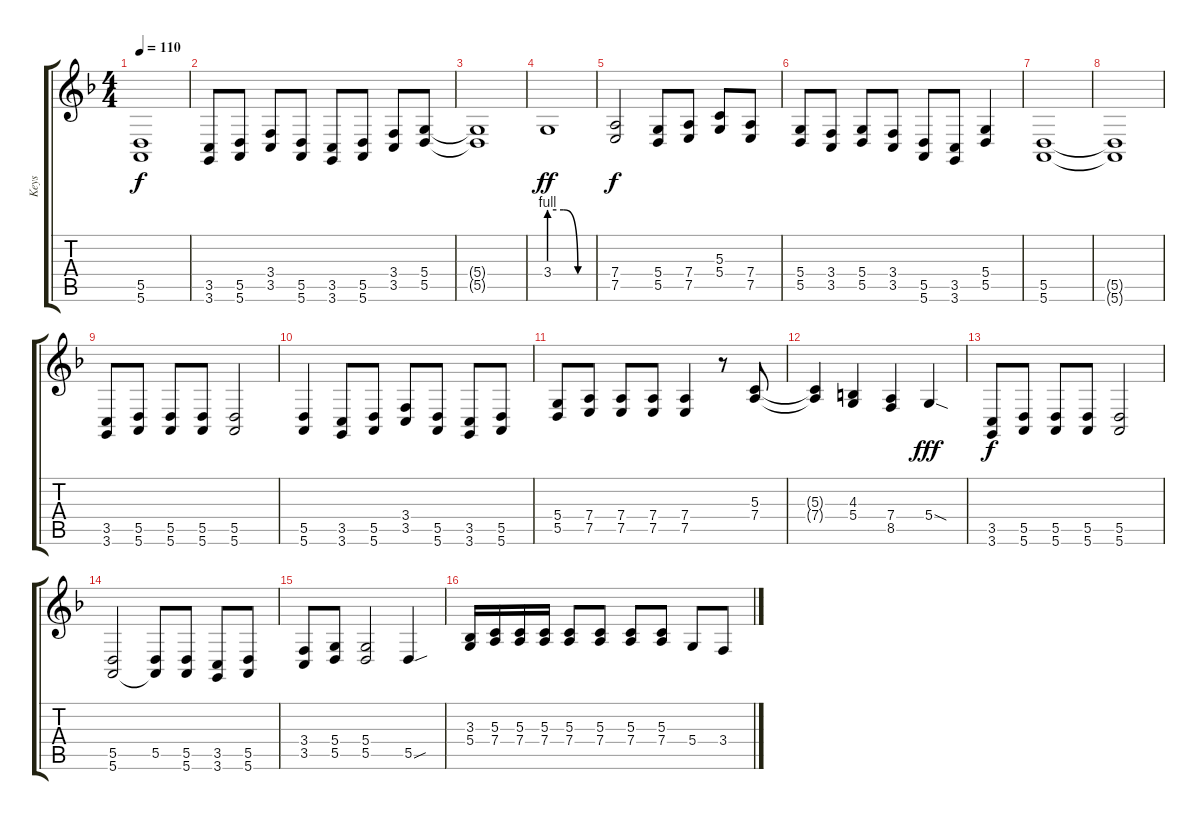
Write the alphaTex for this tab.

\track ("Keys" "Keys") {instrument drawbarorgan}
\staff {score tabs}
\tuning (E4 B3 G3 D3 A2 E2) {hide}
\ts (4 4)
\tempo 110
\clef g2
\ks f
(5.5 5.6).1{dy f instrument drawbarorgan} |
(3.5 3.6).8 (5.5 5.6).8 (3.4 3.5).8 (5.5 5.6).8 (3.5 3.6).8 (5.5 5.6).8 (3.4 3.5).8 (5.4 5.5).8 |
(5.4{t} 5.5{t}).1 |
3.4{be (custom 0 4 20 4 40 0 60 0)}.1{dy ff} |
(7.4 7.5).2{dy f} (5.4 5.5).8 (7.4 7.5).8 (5.3 5.4).8 (7.4 7.5).8 |
(5.4 5.5).8 (3.4 3.5).8 (5.4 5.5).8 (3.4 3.5).8 (5.5 5.6).8 (3.5 3.6).8 (5.4 5.5).4 |
(5.5 5.6).1 |
(5.5{t} 5.6{t}).1 |
(3.5 3.6).8 (5.5 5.6).8 (5.5 5.6).8 (5.5 5.6).8 (5.5 5.6).2 |
(5.5 5.6).4 (3.5 3.6).8 (5.5 5.6).8 (3.4 3.5).8 (5.5 5.6).8 (3.5 3.6).8 (5.5 5.6).8 |
(5.4 5.5).8 (7.4 7.5).8 (7.4 7.5).8 (7.4 7.5).8 (7.4 7.5).4 r.8 (5.3 7.4).8 |
(5.3{t} 7.4{t}).4 (4.3 5.4).4 (7.4 8.5).4 5.4{sod}.4{dy fff} |
(3.5 3.6).8{dy f} (5.5 5.6).8 (5.5 5.6).8 (5.5 5.6).8 (5.5 5.6).2 |
(5.5 5.6).2 (5.5 5.6{t}).8 (5.5 5.6).8 (3.5 3.6).8 (5.5 5.6).8 |
(3.4 3.5).8 (5.4 5.5).8 (5.4 5.5).2 5.5{sou}.4 |
(3.3 5.4).16 (5.3 7.4).16 (5.3 7.4).16 (5.3 7.4).16 (5.3 7.4).8 (5.3 7.4).8 (5.3 7.4).8 (5.3 7.4).8 5.4.8 3.4.8
